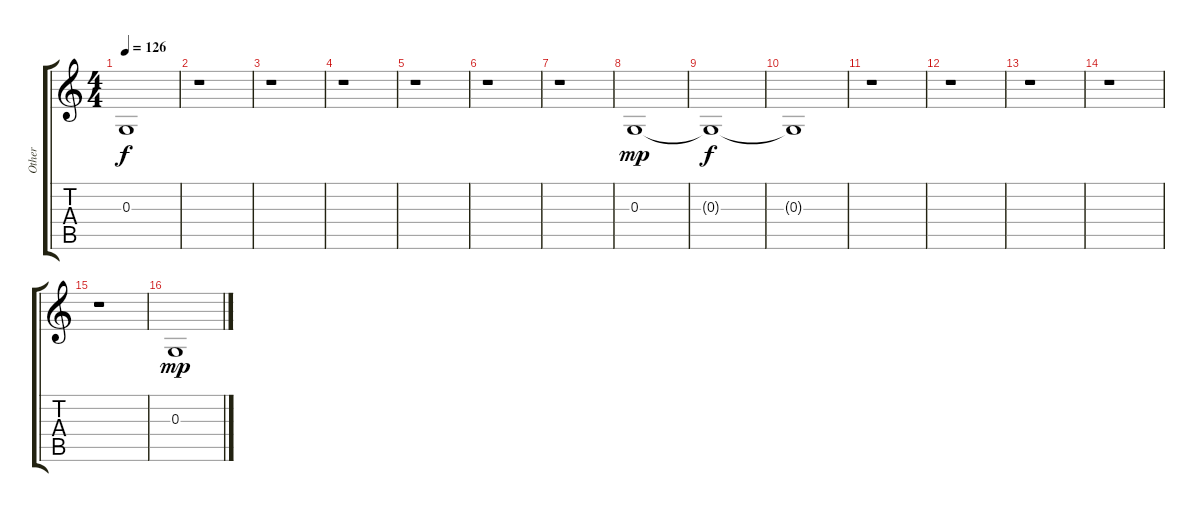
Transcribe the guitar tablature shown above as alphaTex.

\track ("Other" "Other") {instrument seashore}
\staff {score tabs}
\tuning (E4 B3 G3 D3 A2 E2) {hide}
\ts (4 4)
\tempo 126
\clef g2
\ks c
0.3{t}.1{dy f} |
r.1 |
r.1 |
r.1 |
r.1 |
r.1 |
r.1 |
0.3.1{dy mp} |
0.3{t}.1{dy f} |
0.3{t}.1 |
r.1 |
r.1 |
r.1 |
r.1 |
r.1 |
0.3.1{dy mp}
